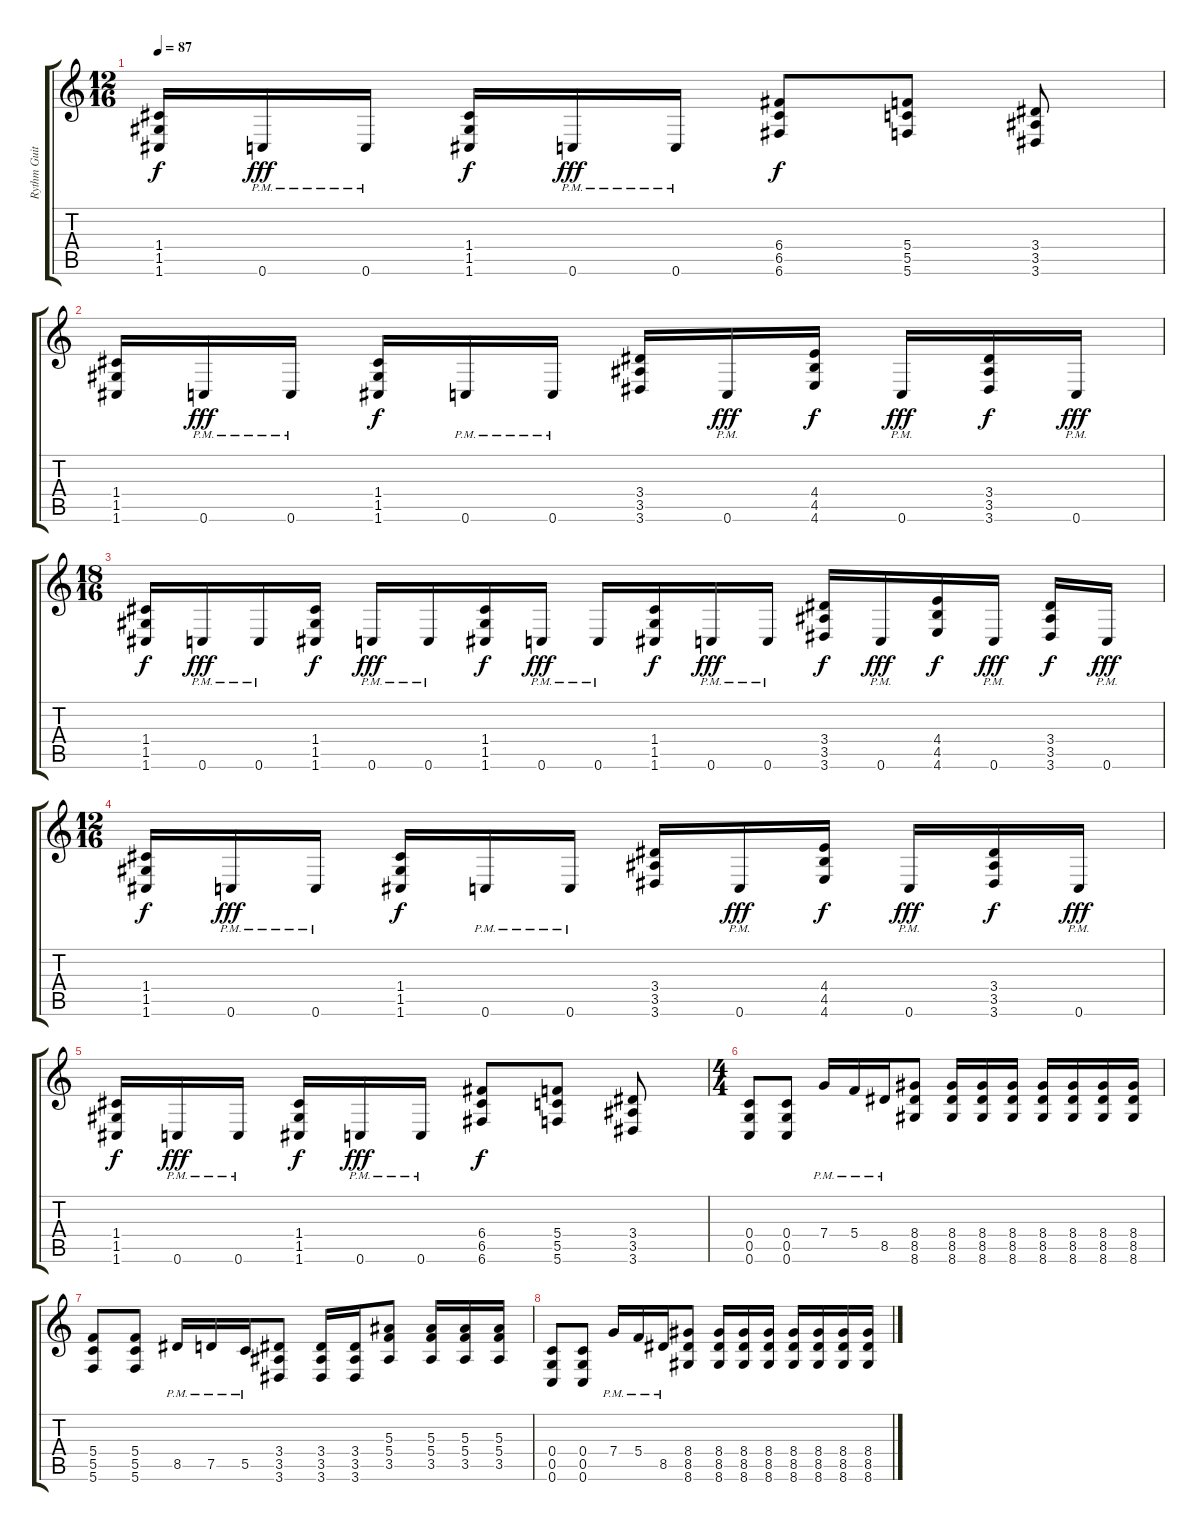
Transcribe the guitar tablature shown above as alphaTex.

\track ("Rythm Guitar 1" "Rythm Guit") {instrument distortionguitar}
\staff {score tabs}
\tuning (D4 A3 F3 C3 G2 C2) {hide}
\ts (12 16)
\tempo 87
\clef g2
\ks c
(1.4 1.5 1.6).16{dy f} 0.6{pm}.16{dy fff} 0.6{pm}.16 (1.4 1.5 1.6).16{dy f} 0.6{pm}.16{dy fff} 0.6{pm}.16 (6.4 6.5 6.6).8{dy f} (5.4 5.5 5.6).8 (3.4 3.5 3.6).8 |
(1.4 1.5 1.6).16 0.6{pm}.16{dy fff} 0.6{pm}.16 (1.4 1.5 1.6).16{dy f} 0.6{pm}.16 0.6{pm}.16 (3.4 3.5 3.6).16 0.6{pm}.16{dy fff} (4.4 4.5 4.6).16{dy f} 0.6{pm}.16{dy fff} (3.4 3.5 3.6).16{dy f} 0.6{pm}.16{dy fff} |
\ts (18 16)
(1.4 1.5 1.6).16{dy f} 0.6{pm}.16{dy fff} 0.6{pm}.16 (1.4 1.5 1.6).16{dy f} 0.6{pm}.16{dy fff} 0.6{pm}.16 (1.4 1.5 1.6).16{dy f} 0.6{pm}.16{dy fff} 0.6{pm}.16 (1.4 1.5 1.6).16{dy f} 0.6{pm}.16{dy fff} 0.6{pm}.16 (3.4 3.5 3.6).16{dy f} 0.6{pm}.16{dy fff} (4.4 4.5 4.6).16{dy f} 0.6{pm}.16{dy fff} (3.4 3.5 3.6).16{dy f} 0.6{pm}.16{dy fff} |
\ts (12 16)
(1.4 1.5 1.6).16{dy f} 0.6{pm}.16{dy fff} 0.6{pm}.16 (1.4 1.5 1.6).16{dy f} 0.6{pm}.16 0.6{pm}.16 (3.4 3.5 3.6).16 0.6{pm}.16{dy fff} (4.4 4.5 4.6).16{dy f} 0.6{pm}.16{dy fff} (3.4 3.5 3.6).16{dy f} 0.6{pm}.16{dy fff} |
(1.4 1.5 1.6).16{dy f} 0.6{pm}.16{dy fff} 0.6{pm}.16 (1.4 1.5 1.6).16{dy f} 0.6{pm}.16{dy fff} 0.6{pm}.16 (6.4 6.5 6.6).8{dy f} (5.4 5.5 5.6).8 (3.4 3.5 3.6).8 |
\ts (4 4)
(0.4 0.5 0.6).8 (0.4 0.5 0.6).8 7.4{pm}.16 5.4{pm}.16 8.5{pm}.16 (8.4 8.5 8.6).8 (8.4 8.5 8.6).16 (8.4 8.5 8.6).16 (8.4 8.5 8.6).16 (8.4 8.5 8.6).16 (8.4 8.5 8.6).16 (8.4 8.5 8.6).16 (8.4 8.5 8.6).16 |
(5.4 5.5 5.6).8 (5.4 5.5 5.6).8 8.5{pm}.16 7.5{pm}.16 5.5{pm}.16 (3.4 3.5 3.6).8 (3.4 3.5 3.6).16 (3.4 3.5 3.6).16 (5.3 5.4 3.5).8 (5.3 5.4 3.5).16 (5.3 5.4 3.5).16 (5.3 5.4 3.5).16 |
(0.4 0.5 0.6).8 (0.4 0.5 0.6).8 7.4{pm}.16 5.4{pm}.16 8.5{pm}.16 (8.4 8.5 8.6).8 (8.4 8.5 8.6).16 (8.4 8.5 8.6).16 (8.4 8.5 8.6).16 (8.4 8.5 8.6).16 (8.4 8.5 8.6).16 (8.4 8.5 8.6).16 (8.4 8.5 8.6).16
